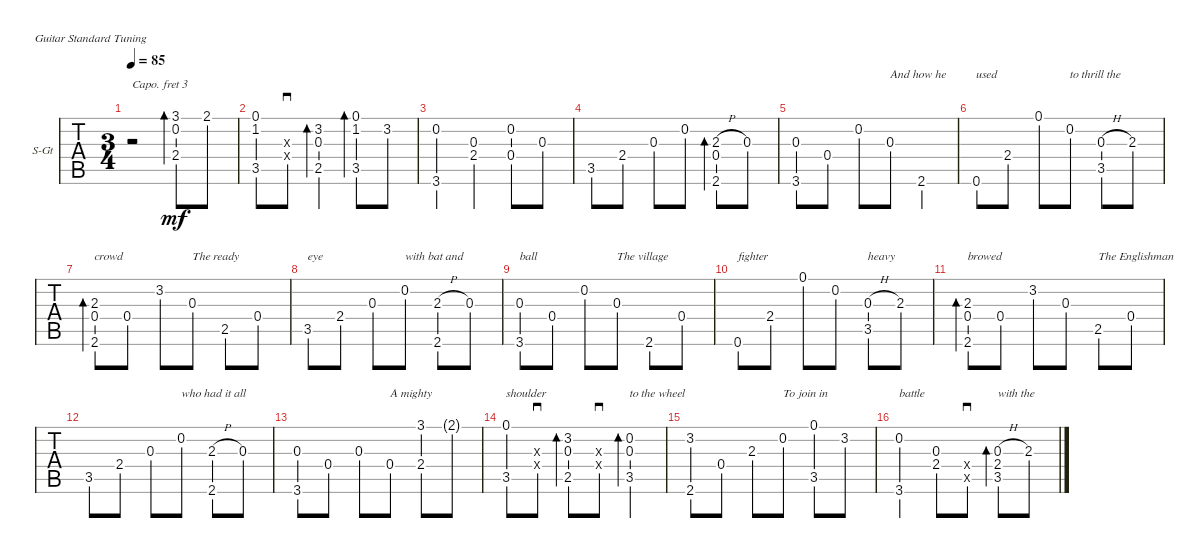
\defaultSystemsLayout 4
\bracketExtendMode groupsimilarinstruments
\firstSystemTrackNameOrientation horizontal
\otherSystemsTrackNameOrientation horizontal
\track ("Steel Guitar" "S-Gt") {instrument acousticguitarsteel}
\staff {tabs}
\capo 3
\tuning (E4 B3 G3 D3 A2 E2)
\ts (3 4)
\tempo 85
\clef g2
\ks c
r.2{dy mf instrument acousticguitarsteel} (3.1 0.2 2.4).8{bd 119} 2.1.8 |
(3.5 0.1 1.2).8 (0.3{x} 0.4{x}).8{sd} (2.5 0.3 3.2).4{bd 118} (3.5 0.1 1.2).8{bd 117} 3.2.8 |
(0.2 3.6).4 (2.4 0.3).4 (0.4 0.2).8 0.3.8 |
3.5.8 2.4.8 0.3.8 0.2.8 (2.6 0.4 2.3{h}).8{bd 119} 0.3.8 |
(3.6 0.3).8 0.4.8 0.2.8 0.3.8{txt "And how he"} 2.6.4 |
0.6.8{txt "used"} 2.4.8 0.1.8 0.2.8{txt "to thrill the"} (3.5 0.3{h}).8 2.3.8 |
(2.6 2.3 0.4).8{bd 118 txt "crowd"} 0.4.8 3.2.8 0.3.8{txt "The ready"} 2.5.8 0.4.8 |
3.5.8{txt "eye"} 2.4.8 0.3.8 0.2.8{txt "with bat and"} (2.6 2.3{h}).8 0.3.8 |
(3.6 0.3).8{txt "ball"} 0.4.8 0.2.8 0.3.8{txt "The village"} 2.6.8 0.4.8 |
0.6.8{txt "fighter"} 2.4.8 0.1.8 0.2.8 (3.5 0.3{h}).8{txt "heavy"} 2.3.8 |
(2.6 2.3 0.4).8{bd 117 txt "browed"} 0.4.8 3.2.8 0.3.8 2.5.8{txt "The Englishman"} 0.4.8 |
3.5.8 2.4.8 0.3.8 0.2.8{txt "who had it all"} (2.6 2.3{h}).8 0.3.8 |
(3.6 0.3).8 0.4.8 0.3.8 0.4.8{txt "A mighty"} (2.4 3.1).8 2.1{g}.8 |
(0.1 3.5).8{txt "shoulder"} (0.4{x} 0.3{x}).8{sd} (0.3 3.2 2.5).8{bd 116} (0.4{x} 0.3{x}).8{sd} (3.5 0.3 0.2).4{bd 115 txt "to the wheel"} |
(2.6 3.2).8 0.4.8 2.3.8 0.2.8{txt "To join in"} (0.1 3.5).8 3.2.8 |
(3.6 0.2).4{txt "battle"} (0.3 2.4).8 (0.5{x} 0.4{x}).8{sd} (3.5 2.4 0.3{h}).8{bd 114 txt "with the"} 2.3.8
